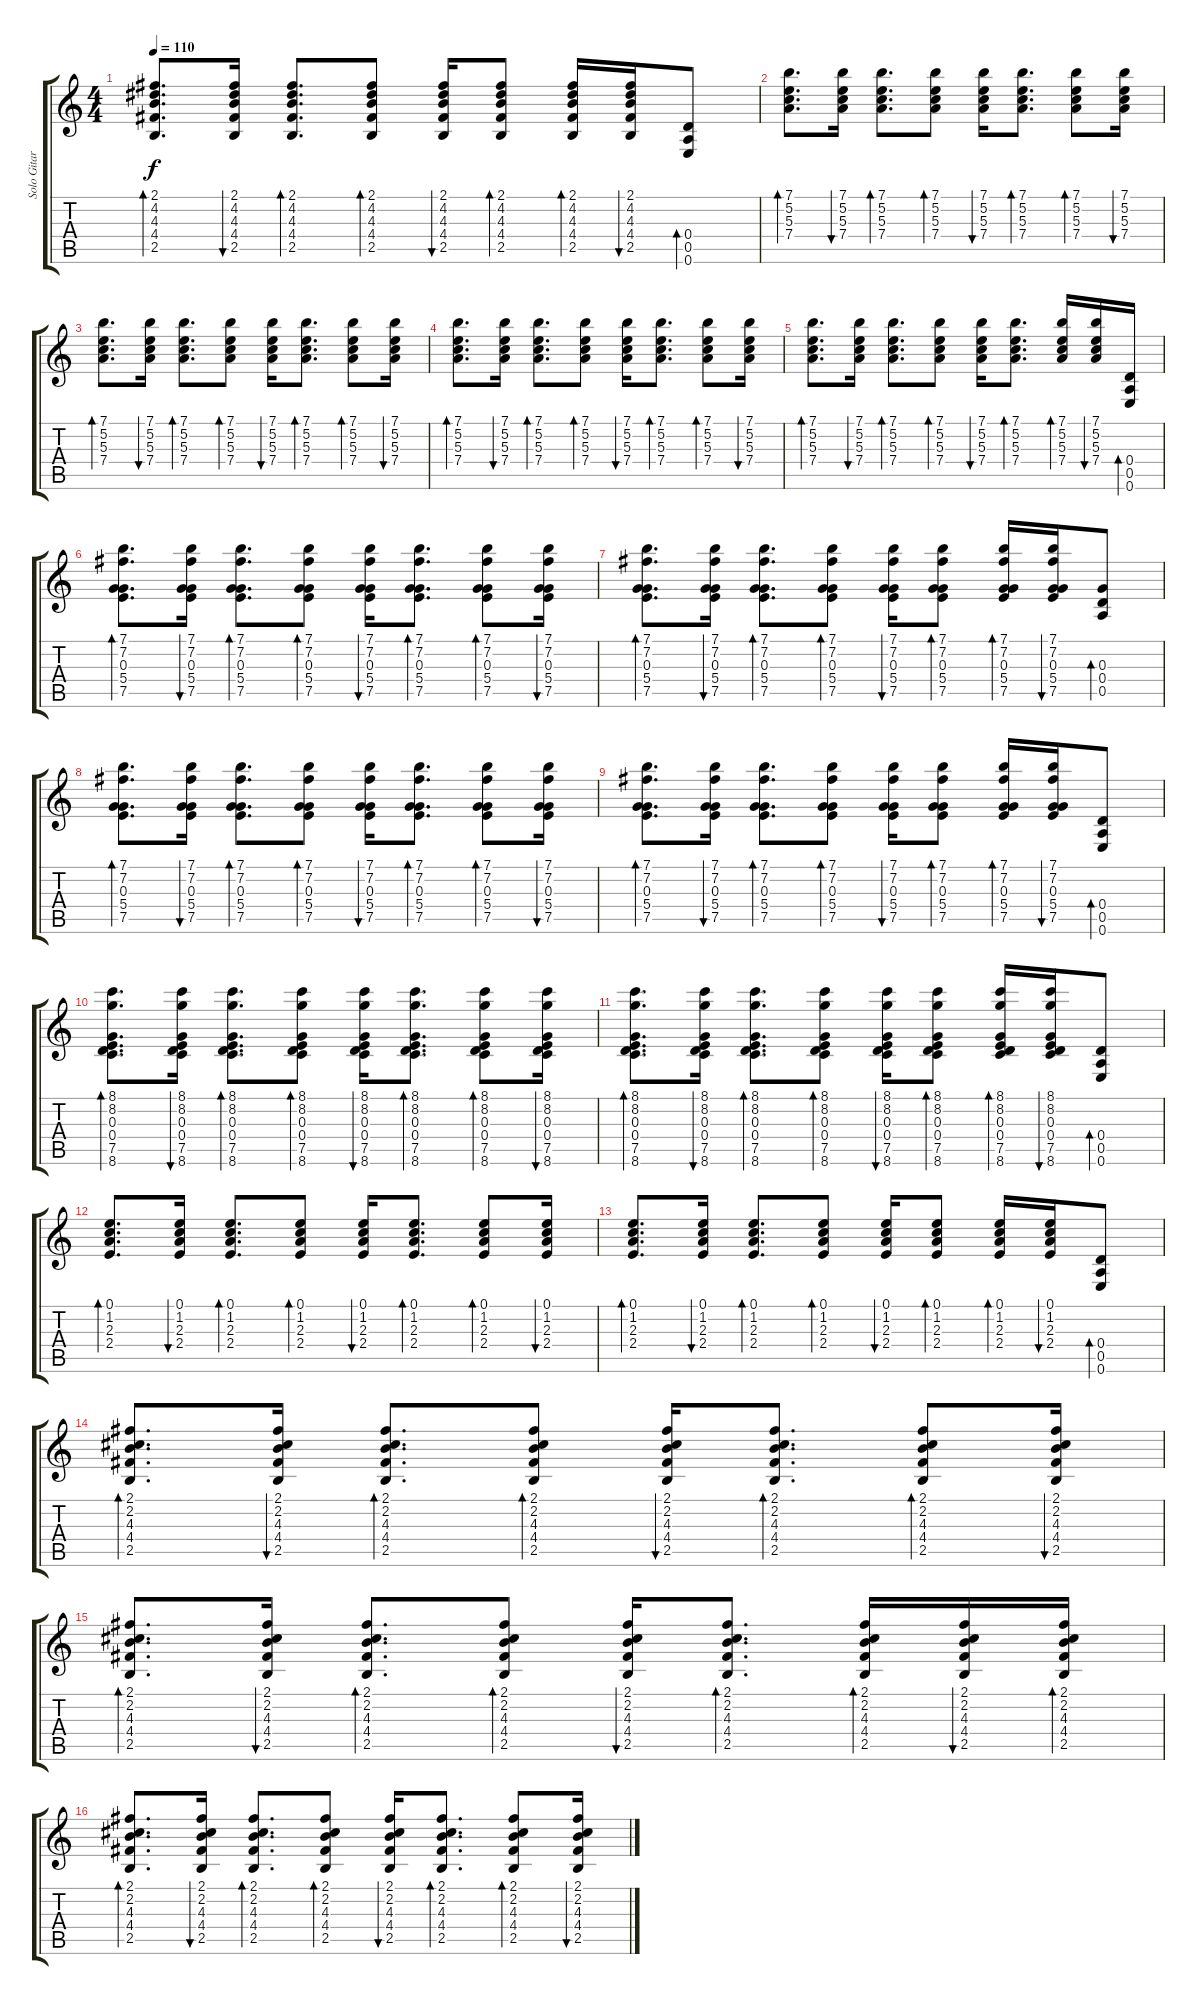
\track ("Solo Gitar" "Solo Gitar") {instrument acousticguitarsteel}
\staff {score tabs}
\tuning (E4 B3 G3 D3 A2 E2) {hide}
\ts (4 4)
\tempo 110
\clef g2
\ks c
(2.1 4.2 4.3 4.4 2.5).8{d bd 60 dy f} (2.1 4.2 4.3 4.4 2.5).16{bu 60} (2.1 4.2 4.3 4.4 2.5).8{d bd 60} (2.1 4.2 4.3 4.4 2.5).8{bd 60} (2.1 4.2 4.3 4.4 2.5).16{bu 60} (2.1 4.2 4.3 4.4 2.5).8{bd 60} (2.1 4.2 4.3 4.4 2.5).16{bd 60} (2.1 4.2 4.3 4.4 2.5).16{bu 60} (0.4 0.5 0.6).8{bd 60} |
(7.1 5.2 5.3 7.4).8{d bd 60} (7.1 5.2 5.3 7.4).16{bu 60} (7.1 5.2 5.3 7.4).8{d bd 60} (7.1 5.2 5.3 7.4).8{bd 60} (7.1 5.2 5.3 7.4).16{bu 60} (7.1 5.2 5.3 7.4).8{d bd 60} (7.1 5.2 5.3 7.4).8{bd 60} (7.1 5.2 5.3 7.4).16{bu 60} |
(7.1 5.2 5.3 7.4).8{d bd 60} (7.1 5.2 5.3 7.4).16{bu 60} (7.1 5.2 5.3 7.4).8{d bd 60} (7.1 5.2 5.3 7.4).8{bd 60} (7.1 5.2 5.3 7.4).16{bu 60} (7.1 5.2 5.3 7.4).8{d bd 60} (7.1 5.2 5.3 7.4).8{bd 60} (7.1 5.2 5.3 7.4).16{bu 60} |
(7.1 5.2 5.3 7.4).8{d bd 60} (7.1 5.2 5.3 7.4).16{bu 60} (7.1 5.2 5.3 7.4).8{d bd 60} (7.1 5.2 5.3 7.4).8{bd 60} (7.1 5.2 5.3 7.4).16{bu 60} (7.1 5.2 5.3 7.4).8{d bd 60} (7.1 5.2 5.3 7.4).8{bd 60} (7.1 5.2 5.3 7.4).16{bu 60} |
(7.1 5.2 5.3 7.4).8{d bd 60} (7.1 5.2 5.3 7.4).16{bu 60} (7.1 5.2 5.3 7.4).8{d bd 60} (7.1 5.2 5.3 7.4).8{bd 60} (7.1 5.2 5.3 7.4).16{bu 60} (7.1 5.2 5.3 7.4).8{d bd 60} (7.1 5.2 5.3 7.4).16{bd 60} (7.1 5.2 5.3 7.4).16{bu 60} (0.4 0.5 0.6).16{bd 60} |
(7.1 7.2 0.3 5.4 7.5).8{d bd 60} (7.1 7.2 0.3 5.4 7.5).16{bu 60} (7.1 7.2 0.3 5.4 7.5).8{d bd 60} (7.1 7.2 0.3 5.4 7.5).8{bd 60} (7.1 7.2 0.3 5.4 7.5).16{bu 60} (7.1 7.2 0.3 5.4 7.5).8{d bd 60} (7.1 7.2 0.3 5.4 7.5).8{bd 60} (7.1 7.2 0.3 5.4 7.5).16{bu 60} |
(7.1 7.2 0.3 5.4 7.5).8{d bd 60} (7.1 7.2 0.3 5.4 7.5).16{bu 60} (7.1 7.2 0.3 5.4 7.5).8{d bd 60} (7.1 7.2 0.3 5.4 7.5).8{bd 60} (7.1 7.2 0.3 5.4 7.5).16{bu 60} (7.1 7.2 0.3 5.4 7.5).8{bd 60} (7.1 7.2 0.3 5.4 7.5).16{bd 60} (7.1 7.2 0.3 5.4 7.5).16{bu 60} (0.3 0.4 0.5).8{bd 60} |
(7.1 7.2 0.3 5.4 7.5).8{d bd 60} (7.1 7.2 0.3 5.4 7.5).16{bu 60} (7.1 7.2 0.3 5.4 7.5).8{d bd 60} (7.1 7.2 0.3 5.4 7.5).8{bd 60} (7.1 7.2 0.3 5.4 7.5).16{bu 60} (7.1 7.2 0.3 5.4 7.5).8{d bd 60} (7.1 7.2 0.3 5.4 7.5).8{bd 60} (7.1 7.2 0.3 5.4 7.5).16{bu 60} |
(7.1 7.2 0.3 5.4 7.5).8{d bd 60} (7.1 7.2 0.3 5.4 7.5).16{bu 60} (7.1 7.2 0.3 5.4 7.5).8{d bd 60} (7.1 7.2 0.3 5.4 7.5).8{bd 60} (7.1 7.2 0.3 5.4 7.5).16{bu 60} (7.1 7.2 0.3 5.4 7.5).8{bd 60} (7.1 7.2 0.3 5.4 7.5).16{bd 60} (7.1 7.2 0.3 5.4 7.5).16{bu 60} (0.4 0.5 0.6).8{bd 60} |
(8.1 8.2 0.3 0.4 7.5 8.6).8{d bd 60} (8.1 8.2 0.3 0.4 7.5 8.6).16{bu 60} (8.1 8.2 0.3 0.4 7.5 8.6).8{d bd 60} (8.1 8.2 0.3 0.4 7.5 8.6).8{bd 60} (8.1 8.2 0.3 0.4 7.5 8.6).16{bu 60} (8.1 8.2 0.3 0.4 7.5 8.6).8{d bd 60} (8.1 8.2 0.3 0.4 7.5 8.6).8{bd 60} (8.1 8.2 0.3 0.4 7.5 8.6).16{bu 60} |
(8.1 8.2 0.3 0.4 7.5 8.6).8{d bd 60} (8.1 8.2 0.3 0.4 7.5 8.6).16{bu 60} (8.1 8.2 0.3 0.4 7.5 8.6).8{d bd 60} (8.1 8.2 0.3 0.4 7.5 8.6).8{bd 60} (8.1 8.2 0.3 0.4 7.5 8.6).16{bu 60} (8.1 8.2 0.3 0.4 7.5 8.6).8{bd 60} (8.1 8.2 0.3 0.4 7.5 8.6).16{bd 60} (8.1 8.2 0.3 0.4 7.5 8.6).16{bu 60} (0.4 0.5 0.6).8{bd 60} |
(0.1 1.2 2.3 2.4).8{d bd 60} (0.1 1.2 2.3 2.4).16{bu 60} (0.1 1.2 2.3 2.4).8{d bd 60} (0.1 1.2 2.3 2.4).8{bd 60} (0.1 1.2 2.3 2.4).16{bu 60} (0.1 1.2 2.3 2.4).8{d bd 60} (0.1 1.2 2.3 2.4).8{bd 60} (0.1 1.2 2.3 2.4).16{bu 60} |
(0.1 1.2 2.3 2.4).8{d bd 60} (0.1 1.2 2.3 2.4).16{bu 60} (0.1 1.2 2.3 2.4).8{d bd 60} (0.1 1.2 2.3 2.4).8{bd 60} (0.1 1.2 2.3 2.4).16{bu 60} (0.1 1.2 2.3 2.4).8{bd 60} (0.1 1.2 2.3 2.4).16{bd 60} (0.1 1.2 2.3 2.4).16{bu 60} (0.4 0.5 0.6).8{bd 60} |
(2.1 2.2 4.3 4.4 2.5).8{d bd 60} (2.1 2.2 4.3 4.4 2.5).16{bu 60} (2.1 2.2 4.3 4.4 2.5).8{d bd 60} (2.1 2.2 4.3 4.4 2.5).8{bd 60} (2.1 2.2 4.3 4.4 2.5).16{bu 60} (2.1 2.2 4.3 4.4 2.5).8{d bd 60} (2.1 2.2 4.3 4.4 2.5).8{bd 60} (2.1 2.2 4.3 4.4 2.5).16{bu 60} |
(2.1 2.2 4.3 4.4 2.5).8{d bd 60} (2.1 2.2 4.3 4.4 2.5).16{bu 60} (2.1 2.2 4.3 4.4 2.5).8{d bd 60} (2.1 2.2 4.3 4.4 2.5).8{bd 60} (2.1 2.2 4.3 4.4 2.5).16{bu 60} (2.1 2.2 4.3 4.4 2.5).8{d bd 60} (2.1 2.2 4.3 4.4 2.5).16{bd 60} (2.1 2.2 4.3 4.4 2.5).16{bu 60} (2.1 2.2 4.3 4.4 2.5).16{bd 60} |
(2.1 2.2 4.3 4.4 2.5).8{d bd 60} (2.1 2.2 4.3 4.4 2.5).16{bu 60} (2.1 2.2 4.3 4.4 2.5).8{d bd 60} (2.1 2.2 4.3 4.4 2.5).8{bd 60} (2.1 2.2 4.3 4.4 2.5).16{bu 60} (2.1 2.2 4.3 4.4 2.5).8{d bd 60} (2.1 2.2 4.3 4.4 2.5).8{bd 60} (2.1 2.2 4.3 4.4 2.5).16{bu 60}
